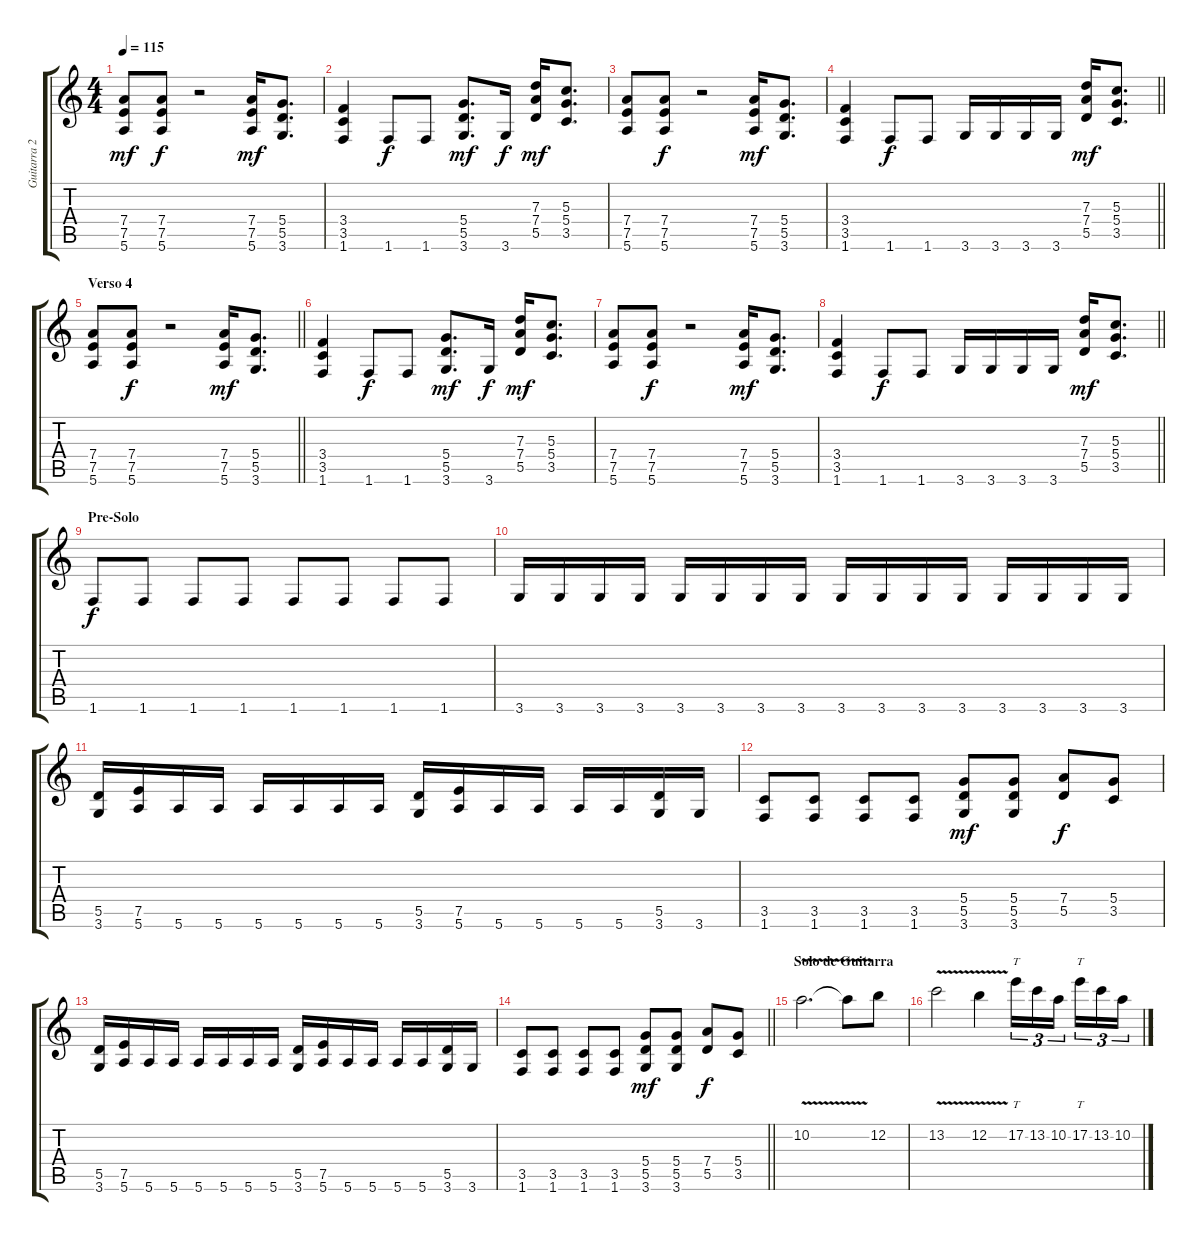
\track ("Guitarra 2" "Guitarra 2") {instrument overdrivenguitar}
\staff {score tabs}
\tuning (E4 B3 G3 D3 A2 E2) {hide}
\ts (4 4)
\tempo 115
\clef g2
\ks c
(7.4 7.5 5.6).8{dy mf} (7.4 7.5 5.6).8{dy f} r.2 (7.4 7.5 5.6).16{dy mf} (5.4 5.5 3.6).8{d} |
(3.4 3.5 1.6).4 1.6.8{dy f} 1.6.8 (5.4 5.5 3.6).8{d dy mf} 3.6.16{dy f} (7.3 7.4 5.5).16{dy mf} (5.3 5.4 3.5).8{d} |
(7.4 7.5 5.6).8 (7.4 7.5 5.6).8{dy f} r.2 (7.4 7.5 5.6).16{dy mf} (5.4 5.5 3.6).8{d} |
\barLineRight lightlight
(3.4 3.5 1.6).4 1.6.8{dy f} 1.6.8 3.6.16 3.6.16 3.6.16 3.6.16 (7.3 7.4 5.5).16{dy mf} (5.3 5.4 3.5).8{d} |
\section ("" "Verso 4")
\barLineRight lightlight
(7.4 7.5 5.6).8 (7.4 7.5 5.6).8{dy f} r.2 (7.4 7.5 5.6).16{dy mf} (5.4 5.5 3.6).8{d} |
(3.4 3.5 1.6).4 1.6.8{dy f} 1.6.8 (5.4 5.5 3.6).8{d dy mf} 3.6.16{dy f} (7.3 7.4 5.5).16{dy mf} (5.3 5.4 3.5).8{d} |
(7.4 7.5 5.6).8 (7.4 7.5 5.6).8{dy f} r.2 (7.4 7.5 5.6).16{dy mf} (5.4 5.5 3.6).8{d} |
\barLineRight lightlight
(3.4 3.5 1.6).4 1.6.8{dy f} 1.6.8 3.6.16 3.6.16 3.6.16 3.6.16 (7.3 7.4 5.5).16{dy mf} (5.3 5.4 3.5).8{d} |
\section ("" "Pre-Solo")
1.6.8{dy f} 1.6.8 1.6.8 1.6.8 1.6.8 1.6.8 1.6.8 1.6.8 |
3.6.16 3.6.16 3.6.16 3.6.16 3.6.16 3.6.16 3.6.16 3.6.16 3.6.16 3.6.16 3.6.16 3.6.16 3.6.16 3.6.16 3.6.16 3.6.16 |
(5.5 3.6).16 (7.5 5.6).16 5.6.16 5.6.16 5.6.16 5.6.16 5.6.16 5.6.16 (5.5 3.6).16 (7.5 5.6).16 5.6.16 5.6.16 5.6.16 5.6.16 (5.5 3.6).16 3.6.16 |
(3.5 1.6).8 (3.5 1.6).8 (3.5 1.6).8 (3.5 1.6).8 (5.4 5.5 3.6).8{dy mf} (5.4 5.5 3.6).8 (7.4 5.5).8{dy f} (5.4 3.5).8 |
(5.5 3.6).16 (7.5 5.6).16 5.6.16 5.6.16 5.6.16 5.6.16 5.6.16 5.6.16 (5.5 3.6).16 (7.5 5.6).16 5.6.16 5.6.16 5.6.16 5.6.16 (5.5 3.6).16 3.6.16 |
\barLineRight lightlight
(3.5 1.6).8 (3.5 1.6).8 (3.5 1.6).8 (3.5 1.6).8 (5.4 5.5 3.6).8{dy mf} (5.4 5.5 3.6).8 (7.4 5.5).8{dy f} (5.4 3.5).8 |
\section ("" "Solo de Guitarra")
10.2{v}.2{d} 10.2{t}.8 12.2.8 |
13.2{v}.2 12.2{v}.4 17.2.16{tt tu (3 2)} 13.2.16{tu (3 2)} 10.2.16{tu (3 2) beam splitsecondary} 17.2.16{tt tu (3 2)} 13.2.16{tu (3 2)} 10.2.16{tu (3 2)}
